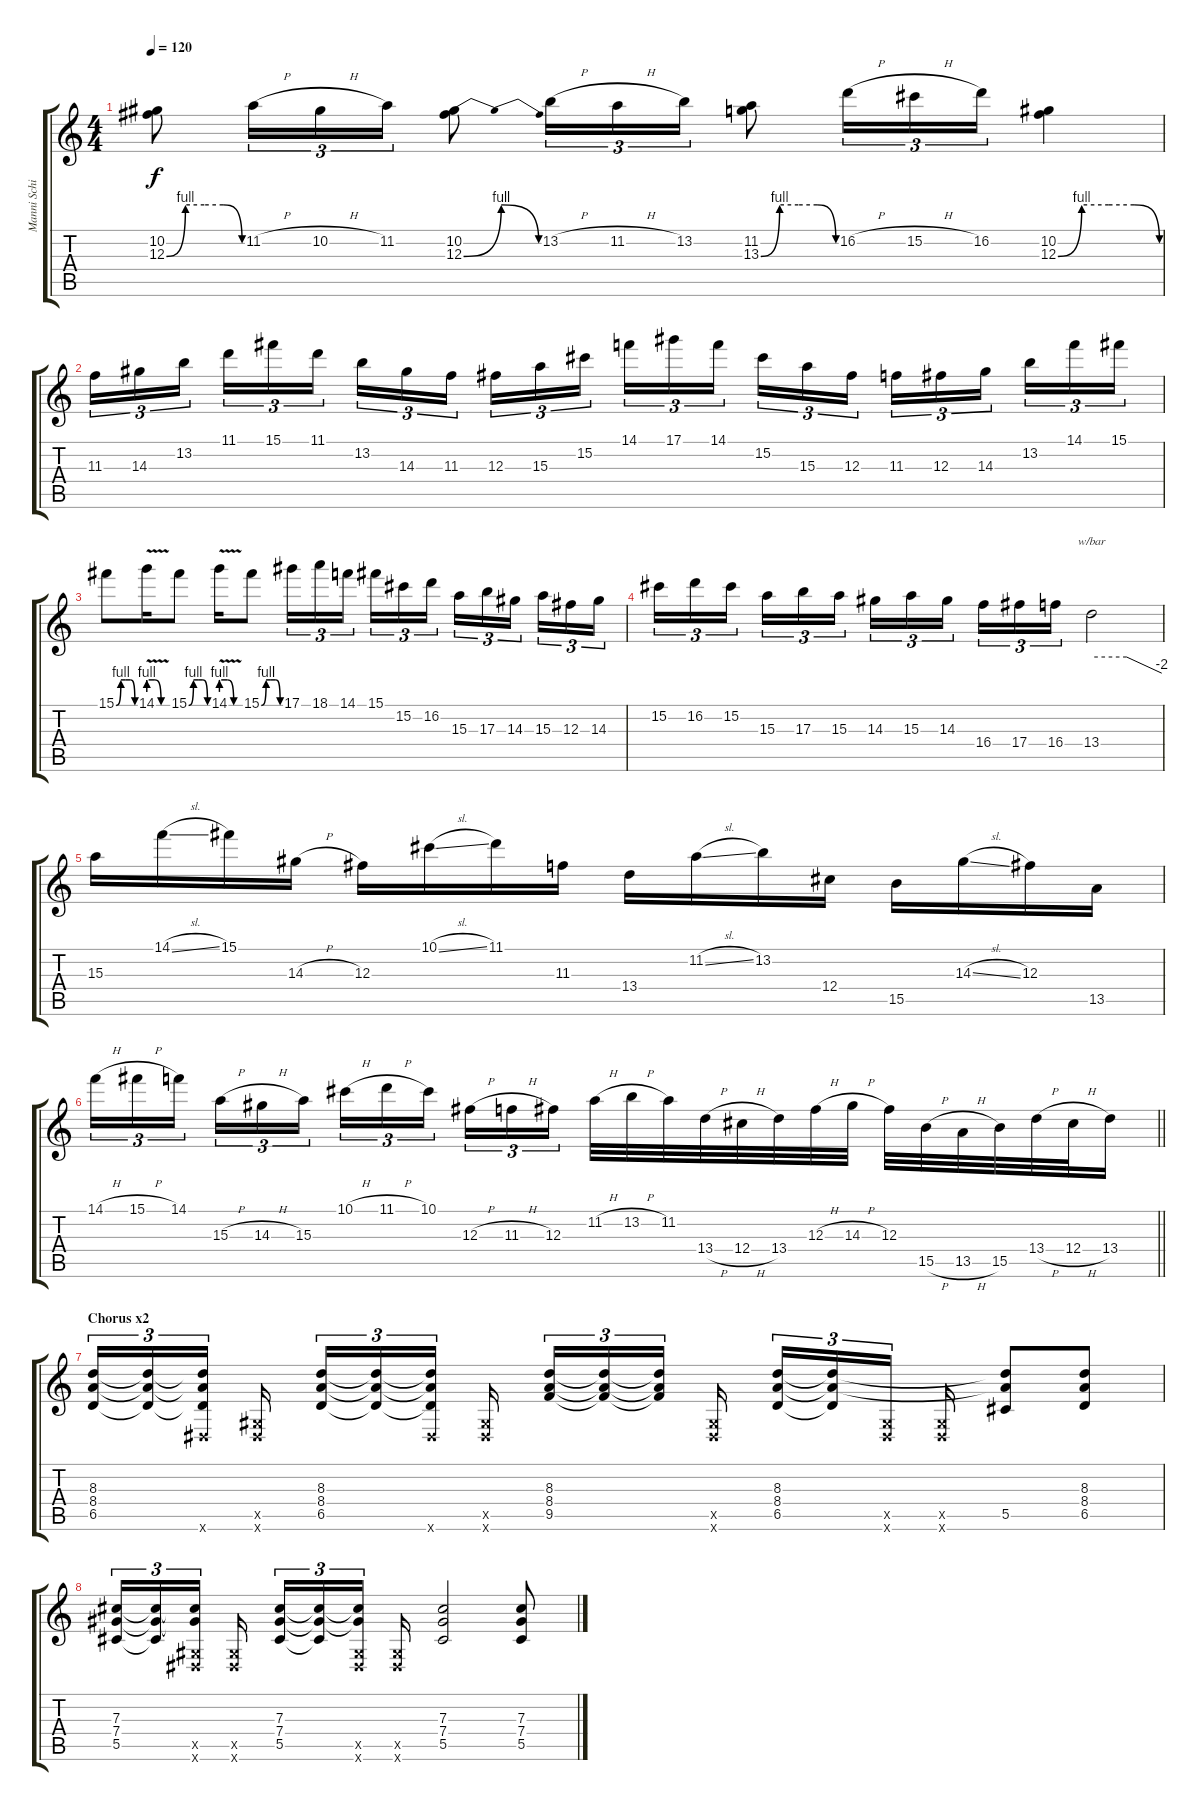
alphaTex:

\track ("Manni Schimidt (lead)" "Manni Schi") {instrument distortionguitar}
\staff {score tabs}
\tuning (Eb4 Bb3 Gb3 Db3 Ab2 Eb2) {hide}
\ts (4 4)
\tempo 120
\clef g2
\ks c
(10.2 12.3{be (custom 0 0 15 4 30 4 45 4 60 0)}).8{dy f} 11.2{h}.16{tu (3 2)} 10.2{h}.16{tu (3 2)} 11.2.16{tu (3 2)} (10.2 12.3{be (bendrelease 0 0 15 4 45 4 60 0)}).8 13.2{h}.16{tu (3 2)} 11.2{h}.16{tu (3 2)} 13.2.16{tu (3 2)} (11.2 13.3{be (custom 0 0 15 4 30 4 45 4 60 0)}).8 16.2{h}.16{tu (3 2)} 15.2{h}.16{tu (3 2)} 16.2.16{tu (3 2)} (10.2 12.3{be (custom 0 0 14 4 30 4 45 4 60 0)}).4 |
11.3.16{tu (3 2)} 14.3.16{tu (3 2)} 13.2.16{tu (3 2) beam splitsecondary} 11.1.16{tu (3 2)} 15.1.16{tu (3 2)} 11.1.16{tu (3 2)} 13.2.16{tu (3 2)} 14.3.16{tu (3 2)} 11.3.16{tu (3 2) beam splitsecondary} 12.3.16{tu (3 2)} 15.3.16{tu (3 2)} 15.2.16{tu (3 2)} 14.1.16{tu (3 2)} 17.1.16{tu (3 2)} 14.1.16{tu (3 2) beam splitsecondary} 15.2.16{tu (3 2)} 15.3.16{tu (3 2)} 12.3.16{tu (3 2)} 11.3.16{tu (3 2)} 12.3.16{tu (3 2)} 14.3.16{tu (3 2) beam splitsecondary} 13.2.16{tu (3 2)} 14.1.16{tu (3 2)} 15.1.16{tu (3 2)} |
15.1{be (custom 0 0 15 4 30 4 46 4 60 0)}.8 14.1{be (custom 0 4 20 4 40 0 60 0) v}.16 15.1{be (custom 0 0 15 4 30 4 45 4 60 0)}.8 14.1{be (custom 0 4 20 4 40 0 60 0) v}.16 15.1{be (custom 0 0 15 4 30 4 46 4 60 0)}.8 17.1.16{tu (3 2)} 18.1.16{tu (3 2)} 14.1.16{tu (3 2) beam splitsecondary} 15.1.16{tu (3 2)} 15.2.16{tu (3 2)} 16.2.16{tu (3 2)} 15.3.16{tu (3 2)} 17.3.16{tu (3 2)} 14.3.16{tu (3 2) beam splitsecondary} 15.3.16{tu (3 2)} 12.3.16{tu (3 2)} 14.3.16{tu (3 2)} |
15.2.16{tu (3 2)} 16.2.16{tu (3 2)} 15.2.16{tu (3 2) beam splitsecondary} 15.3.16{tu (3 2)} 17.3.16{tu (3 2)} 15.3.16{tu (3 2)} 14.3.16{tu (3 2)} 15.3.16{tu (3 2)} 14.3.16{tu (3 2) beam splitsecondary} 16.4.16{tu (3 2)} 17.4.16{tu (3 2)} 16.4.16{tu (3 2)} 13.4.2{tbe (custom default 0 0 30 0 60 -8)} |
15.3.16 14.1{sl}.16 15.1.16 14.3{h}.16 12.3.16 10.1{sl}.16 11.1.16 11.3.16 13.4.16 11.2{sl}.16 13.2.16 12.4.16 15.5.16 14.3{sl}.16 12.3.16 13.5.16 |
\barLineRight lightlight
14.1{h}.16{tu (3 2)} 15.1{h}.16{tu (3 2)} 14.1.16{tu (3 2) beam splitsecondary} 15.3{h}.16{tu (3 2)} 14.3{h}.16{tu (3 2)} 15.3.16{tu (3 2)} 10.1{h}.16{tu (3 2)} 11.1{h}.16{tu (3 2)} 10.1.16{tu (3 2) beam splitsecondary} 12.3{h}.16{tu (3 2)} 11.3{h}.16{tu (3 2)} 12.3.16{tu (3 2)} 11.2{h}.32 13.2{h}.32 11.2.32 13.4{h}.32 12.4{h}.32 13.4.32 12.3{h}.32 14.3{h}.32 12.3.32 15.5{h}.32 13.5{h}.32 15.5.32 13.4{h}.32 12.4{h}.32 13.4.16 |
\section ("" "Chorus x2")
(8.3 8.4 6.5).16{tu (3 2)} (8.3{t} 8.4{t} 6.5{t}).16{tu (3 2)} (8.3{t} 8.4{t} 6.5{t} 0.6{x}).16{tu (3 2) beam splitsecondary} (0.5{x} 0.6{x}).16{beam splitsecondary} (8.3 8.4 6.5).16{tu (3 2)} (8.3{t} 8.4{t} 6.5{t}).16{tu (3 2)} (8.3{t} 8.4{t} 6.5{t} 0.6{x}).16{tu (3 2) beam splitsecondary} (0.5{x} 0.6{x}).16{beam splitsecondary} (8.3 8.4 9.5).16{tu (3 2)} (8.3{t} 8.4{t} 9.5{t}).16{tu (3 2)} (8.3{t} 8.4{t} 9.5{t}).16{tu (3 2)} (0.5{x} 0.6{x}).16{beam splitsecondary} (8.3 8.4 6.5).16{tu (3 2)} (8.3{t} 8.4{t} 6.5{t}).16{tu (3 2)} (0.5{x} 0.6{x}).16{tu (3 2) beam splitsecondary} (0.5{x} 0.6{x}).16 (8.3{t} 8.4{t} 5.5).8 (8.3 8.4 6.5).8 |
(7.3 7.4 5.5).16{tu (3 2)} (7.3{t} 7.4{t} 5.5{t}).16{tu (3 2)} (7.3{t} 7.4{t} 0.5{x} 0.6{x}).16{tu (3 2) beam splitsecondary} (0.5{x} 0.6{x}).16{beam splitsecondary} (7.3 7.4 5.5).16{tu (3 2)} (7.3{t} 7.4{t} 5.5{t}).16{tu (3 2)} (7.3{t} 7.4{t} 0.5{x} 0.6{x}).16{tu (3 2)} (0.5{x} 0.6{x}).16 (7.3 7.4 5.5).2 (7.3 7.4 5.5).8
